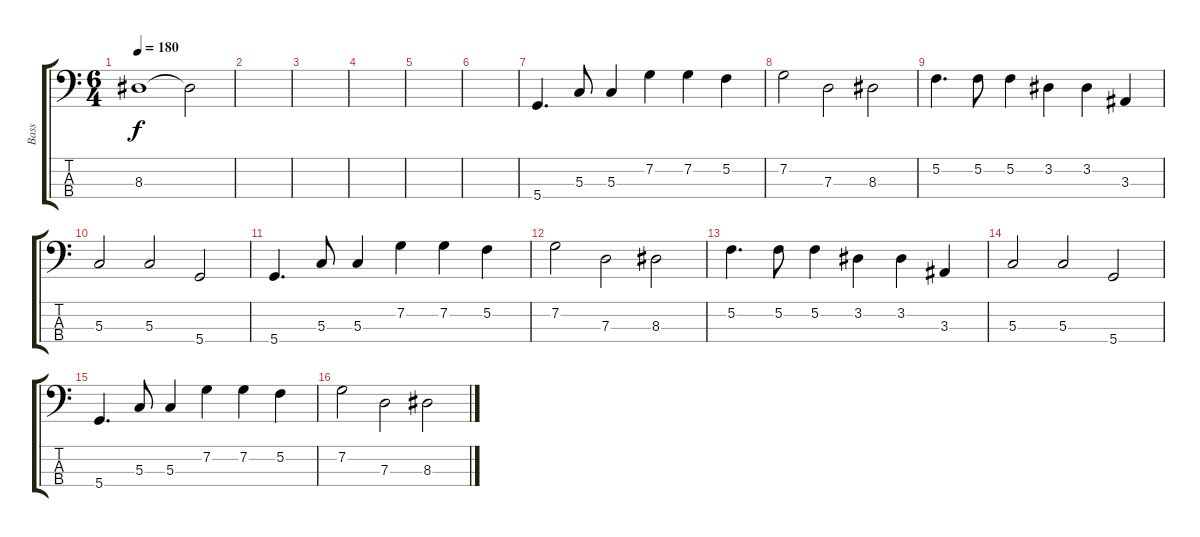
\track ("Bass" "Bass") {instrument electricbassfinger}
\staff {score tabs}
\tuning (F2 C2 G1 D1) {hide}
\ts (6 4)
\tempo 180
\clef f4
\ks c
8.3{t}.1{dy f} 8.3{t}.2 |
|
|
|
|
|
5.4.4{d volume 13} 5.3.8 5.3.4 7.2.4 7.2.4 5.2.4 |
7.2.2 7.3.2 8.3.2 |
5.2.4{d} 5.2.8 5.2.4 3.2.4 3.2.4 3.3.4 |
5.3.2 5.3.2 5.4.2 |
5.4.4{d} 5.3.8 5.3.4 7.2.4 7.2.4 5.2.4 |
7.2.2 7.3.2 8.3.2 |
5.2.4{d} 5.2.8 5.2.4 3.2.4 3.2.4 3.3.4 |
5.3.2 5.3.2 5.4.2 |
5.4.4{d} 5.3.8 5.3.4 7.2.4 7.2.4 5.2.4 |
7.2.2 7.3.2 8.3.2
